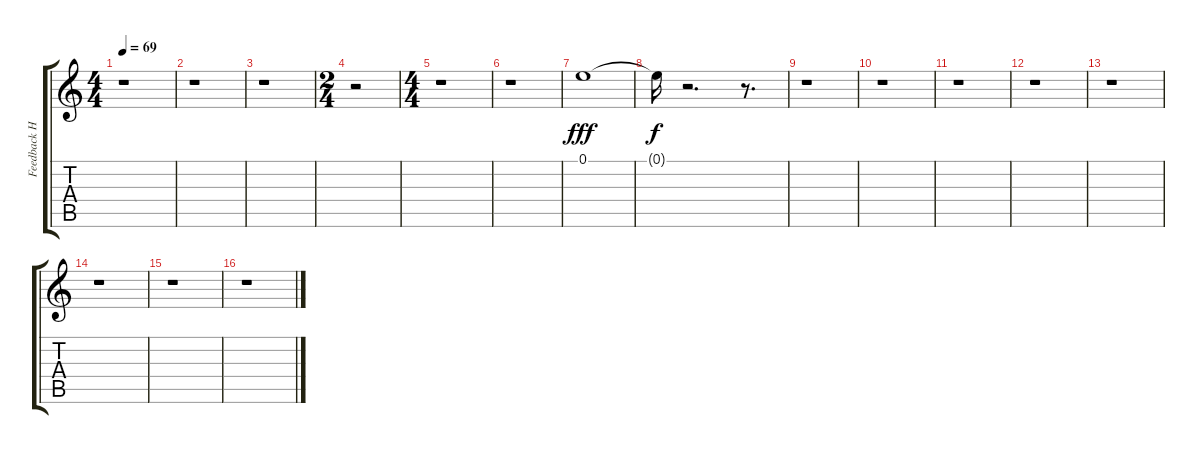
\track ("Feedback Harmonic guitar" "Feedback H") {instrument guitarharmonics}
\staff {score tabs}
\tuning (E4 B3 G3 D3 A2 E2) {hide}
\ts (4 4)
\tempo 69
\clef g2
\ks c
r.1{dy fff} |
r.1 |
r.1 |
\ts (2 4)
r.2 |
\ts (4 4)
r.1 |
r.1 |
0.1.1 |
0.1{t}.16{dy f} r.2{d} r.8{d} |
r.1 |
r.1 |
r.1 |
r.1 |
r.1 |
r.1 |
r.1 |
r.1
